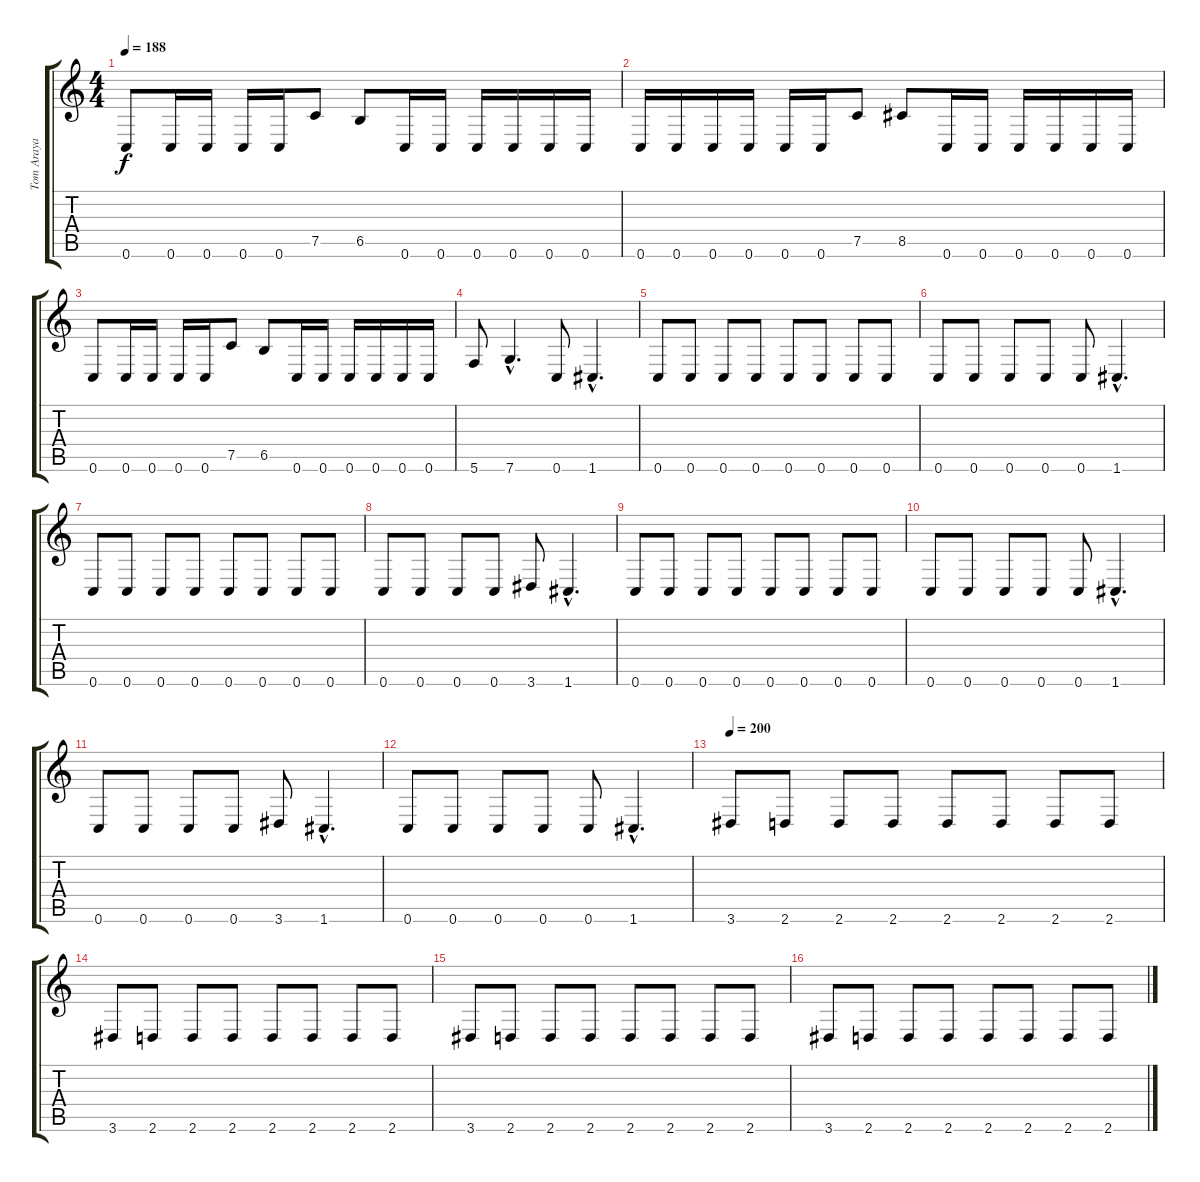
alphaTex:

\track ("Tom Araya" "Tom Araya") {instrument electricbasspick}
\staff {score tabs}
\tuning (C4 G3 Eb3 Bb2 F2 C2) {hide}
\ts (4 4)
\tempo 188
\clef g2
\ks c
0.6.8{dy f} 0.6.16 0.6.16 0.6.16 0.6.16 7.5.8 6.5.8 0.6.16 0.6.16 0.6.16 0.6.16 0.6.16 0.6.16 |
0.6.16 0.6.16 0.6.16 0.6.16 0.6.16 0.6.16 7.5.8 8.5.8 0.6.16 0.6.16 0.6.16 0.6.16 0.6.16 0.6.16 |
0.6.8 0.6.16 0.6.16 0.6.16 0.6.16 7.5.8 6.5.8 0.6.16 0.6.16 0.6.16 0.6.16 0.6.16 0.6.16 |
5.6.8 7.6{hac}.4{d} 0.6.8 1.6{hac}.4{d} |
0.6.8 0.6.8 0.6.8 0.6.8 0.6.8 0.6.8 0.6.8 0.6.8 |
0.6.8 0.6.8 0.6.8 0.6.8 0.6.8 1.6{hac}.4{d} |
0.6.8 0.6.8 0.6.8 0.6.8 0.6.8 0.6.8 0.6.8 0.6.8 |
0.6.8 0.6.8 0.6.8 0.6.8 3.6.8 1.6{hac}.4{d} |
0.6.8 0.6.8 0.6.8 0.6.8 0.6.8 0.6.8 0.6.8 0.6.8 |
0.6.8 0.6.8 0.6.8 0.6.8 0.6.8 1.6{hac}.4{d} |
0.6.8 0.6.8 0.6.8 0.6.8 3.6.8 1.6{hac}.4{d} |
0.6.8 0.6.8 0.6.8 0.6.8 0.6.8 1.6{hac}.4{d} |
\tempo 200
3.6.8 2.6.8 2.6.8 2.6.8 2.6.8 2.6.8 2.6.8 2.6.8 |
3.6.8 2.6.8 2.6.8 2.6.8 2.6.8 2.6.8 2.6.8 2.6.8 |
3.6.8 2.6.8 2.6.8 2.6.8 2.6.8 2.6.8 2.6.8 2.6.8 |
3.6.8 2.6.8 2.6.8 2.6.8 2.6.8 2.6.8 2.6.8 2.6.8
